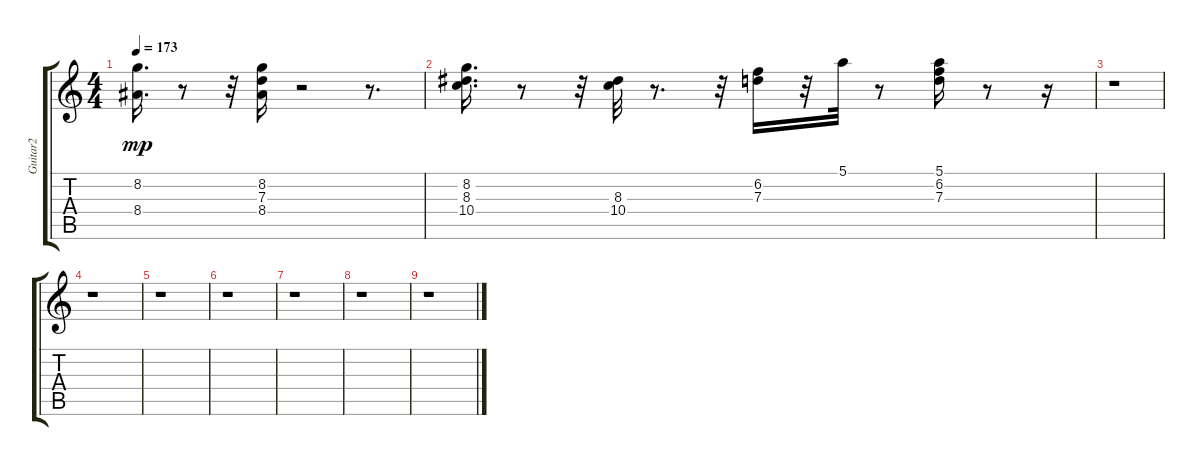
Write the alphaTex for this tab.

\track ("Guitar2" "Guitar2") {instrument electricguitarjazz}
\staff {score tabs}
\tuning (E4 B3 G3 D3 A2 E2) {hide}
\ts (4 4)
\tempo 173
\clef g2
\ks c
(8.2 8.4).16{d dy mp} r.8 r.32 (8.2 7.3 8.4).16 r.2 r.8{d} |
(8.2 8.3 10.4).16{d} r.8 r.32 (8.3 10.4).32 r.8{d} r.32 (6.2 7.3).16 r.32 5.1.32 r.8 (5.1 6.2 7.3).16 r.8 r.16 |
r.1 |
r.1 |
r.1 |
r.1 |
r.1 |
r.1 |
r.1
